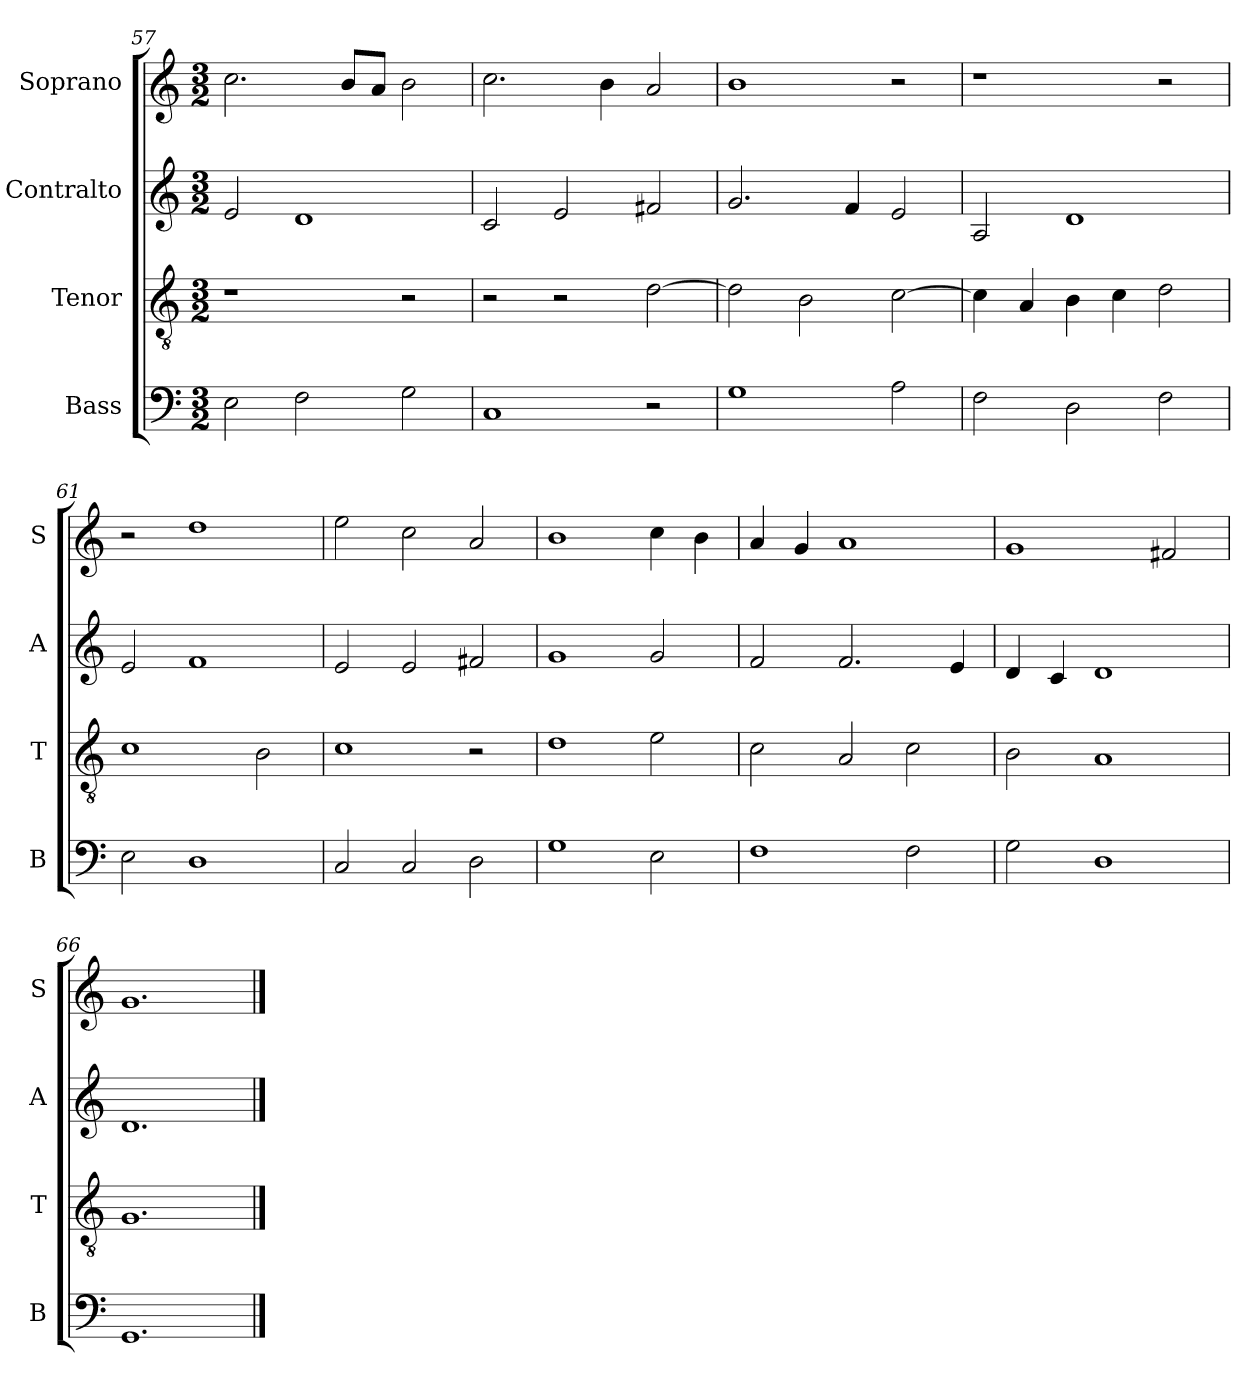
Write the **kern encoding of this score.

**kern	**kern	**kern	**kern
*part4	*part3	*part2	*part1
*staff4	*staff3	*staff2	*staff1
*I"Bass	*I"Tenor	*I"Contralto	*I"Soprano
*I'B	*I'T	*I'A	*I'S
*clefF4	*clefGv2	*clefG2	*clefG2
*k[]	*k[]	*k[]	*k[]
*G:mix	*G:mix	*G:mix	*G:mix
*M3/2	*M3/2	*M3/2	*M3/2
=57	=57	=57	=57
2E	1r	2e	2.cc
2F	.	1d	.
.	.	.	8b/L
.	.	.	8a/J
2G	2r	.	2b
=58	=58	=58	=58
1C	2r	2c	2.cc
.	2r	2e	.
.	.	.	4b
2r	[2d	2f#X	2a
=59	=59	=59	=59
1G	2d]	2.g	1b
.	2B	.	.
.	.	4f	.
2A	[2c	2e	2r
=60	=60	=60	=60
2F	4c]	2A	1r
.	4A	.	.
2D	4B	1d	.
.	4c	.	.
2F	2d	.	2r
=61	=61	=61	=61
2E	1c	2e	2r
1D	.	1f	1dd
.	2B	.	.
=62	=62	=62	=62
2C	1c	2e	2ee
2C	.	2e	2cc
2D	2r	2f#X	2a
=63	=63	=63	=63
1G	1d	1g	1b
2E	2e	2g	4cc
.	.	.	4b
=64	=64	=64	=64
1F	2c	2f	4a
.	.	.	4g
.	2A	2.f	1a
2F	2c	.	.
.	.	4e	.
=65	=65	=65	=65
2G	2B	4d	1g
.	.	4c	.
1D	1A	1d	.
.	.	.	2f#X
=66	=66	=66	=66
1.GG	1.G	1.d	1.g
==	==	==	==
*-	*-	*-	*-
